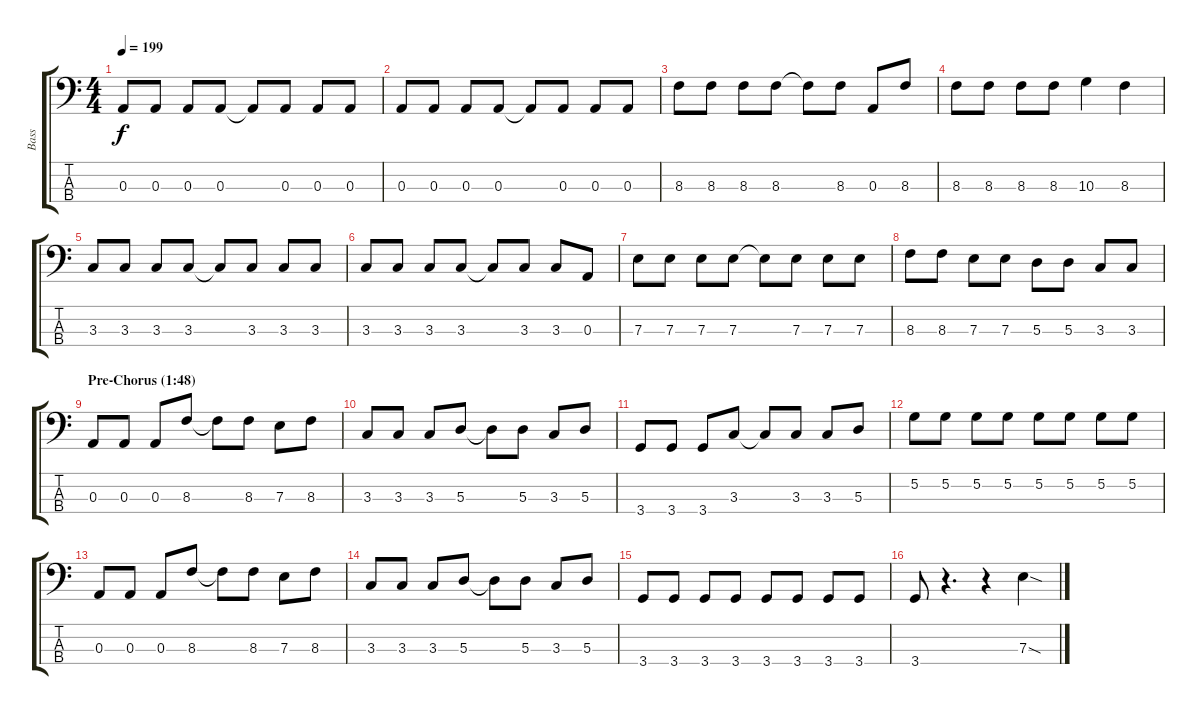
\track ("Bass" "Bass") {instrument electricbassfinger}
\staff {score tabs}
\tuning (G2 D2 A1 E1) {hide}
\ts (4 4)
\tempo 199
\clef f4
\ks c
0.3.8{dy f} 0.3.8 0.3.8 0.3.8 0.3{t}.8 0.3.8 0.3.8 0.3.8 |
0.3.8 0.3.8 0.3.8 0.3.8 0.3{t}.8 0.3.8 0.3.8 0.3.8 |
8.3.8 8.3.8 8.3.8 8.3.8 8.3{t}.8 8.3.8 0.3.8 8.3.8 |
8.3.8 8.3.8 8.3.8 8.3.8 10.3.4 8.3.4 |
3.3.8 3.3.8 3.3.8 3.3.8 3.3{t}.8 3.3.8 3.3.8 3.3.8 |
3.3.8 3.3.8 3.3.8 3.3.8 3.3{t}.8 3.3.8 3.3.8 0.3.8 |
7.3.8 7.3.8 7.3.8 7.3.8 7.3{t}.8 7.3.8 7.3.8 7.3.8 |
8.3.8 8.3.8 7.3.8 7.3.8 5.3.8 5.3.8 3.3.8 3.3.8 |
\section ("" "Pre-Chorus (1:48)")
0.3.8 0.3.8 0.3.8 8.3.8 8.3{t}.8 8.3.8 7.3.8 8.3.8 |
3.3.8 3.3.8 3.3.8 5.3.8 5.3{t}.8 5.3.8 3.3.8 5.3.8 |
3.4.8 3.4.8 3.4.8 3.3.8 3.3{t}.8 3.3.8 3.3.8 5.3.8 |
5.2.8 5.2.8 5.2.8 5.2.8 5.2.8 5.2.8 5.2.8 5.2.8 |
0.3.8 0.3.8 0.3.8 8.3.8 8.3{t}.8 8.3.8 7.3.8 8.3.8 |
3.3.8 3.3.8 3.3.8 5.3.8 5.3{t}.8 5.3.8 3.3.8 5.3.8 |
3.4.8 3.4.8 3.4.8 3.4.8 3.4.8 3.4.8 3.4.8 3.4.8 |
3.4.8 r.4{d} r.4 7.3{sod}.4
